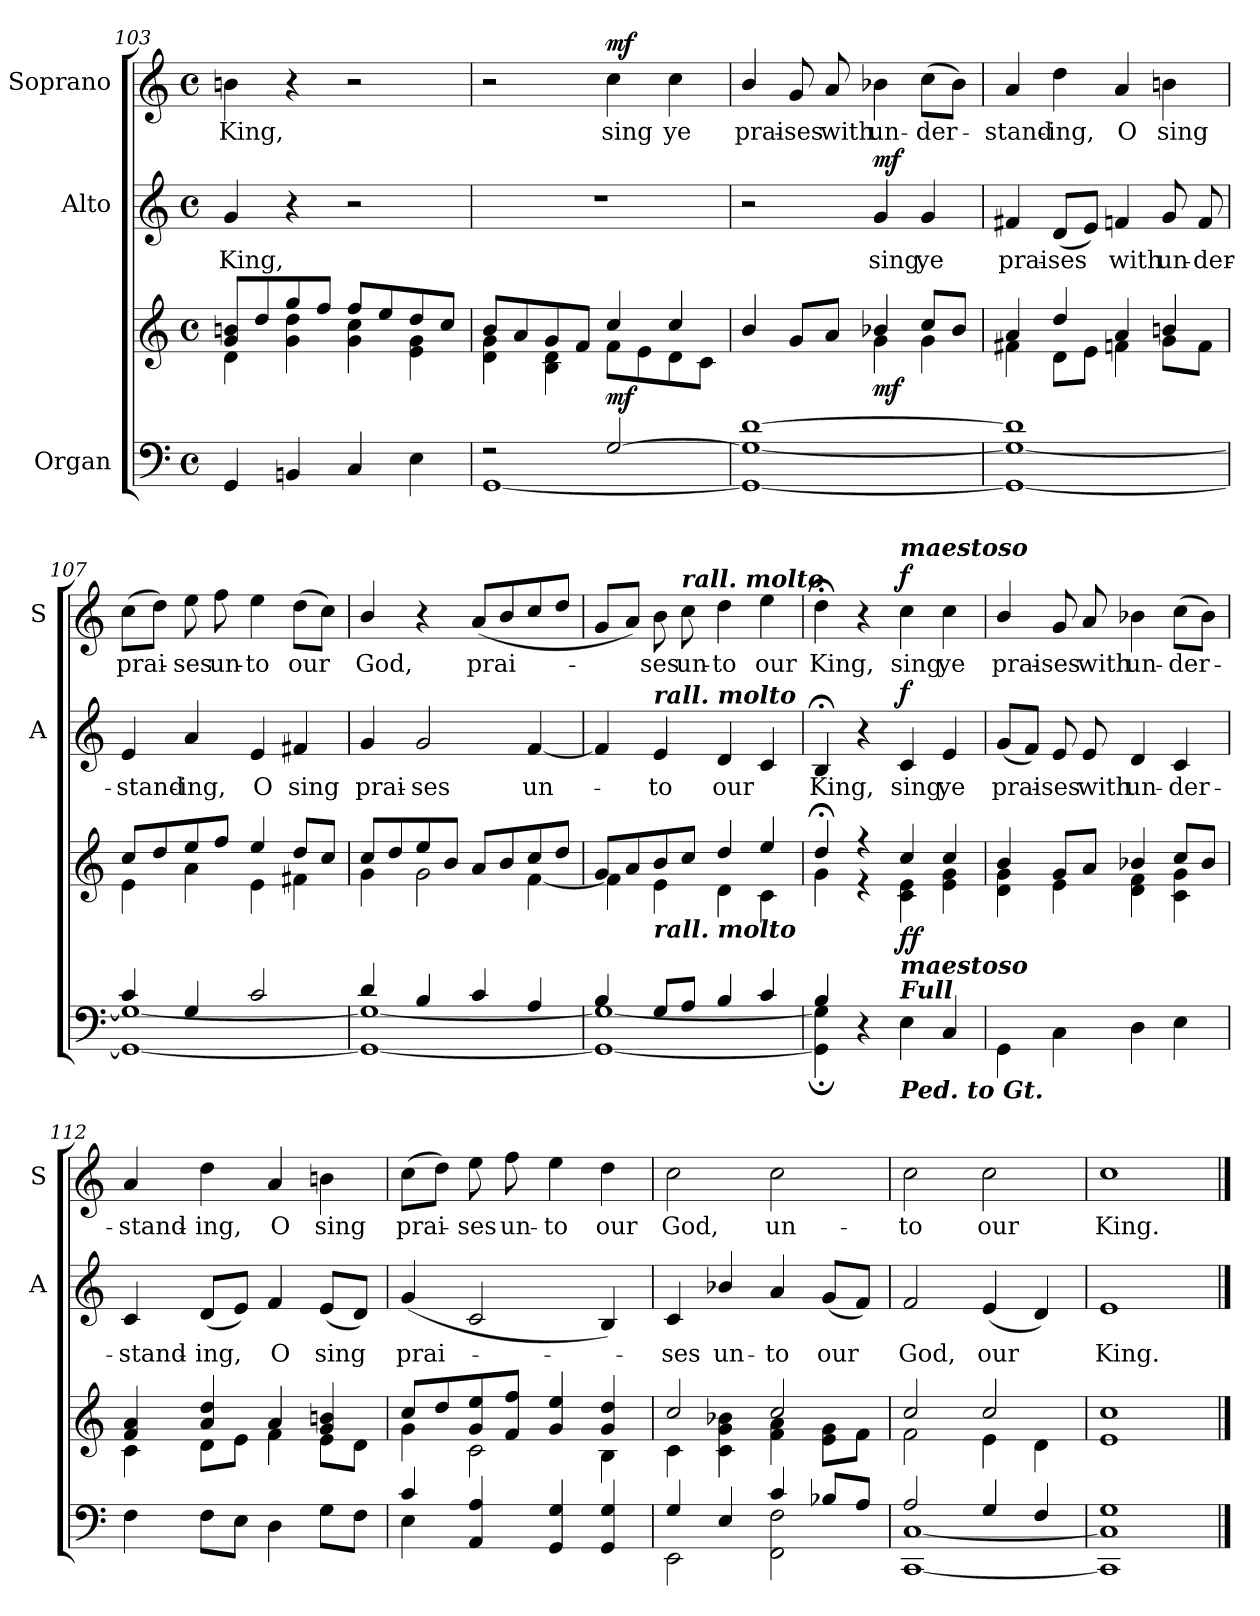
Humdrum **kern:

**kern	**kern	**dynam	**kern	**text	**dynam	**kern	**text	**dynam
*part3	*part3	*part3	*part2	*part2	*part2	*part1	*part1	*part1
*staff4	*staff3	*staff3/4	*staff2	*staff2	*staff2	*staff1	*staff1	*staff1
*I"Organ	*	*	*I"Alto	*	*	*I"Soprano	*	*
*	*	*	*I'A	*	*	*I'S	*	*
*clefF4	*clefG2	*	*clefG2	*	*	*clefG2	*	*
*k[]	*k[]	*	*k[]	*	*	*k[]	*	*
*C:	*C:	*	*C:	*	*	*C:	*	*
*M4/4	*M4/4	*	*M4/4	*	*	*M4/4	*	*
*met(c)	*met(c)	*	*met(c)	*	*	*met(c)	*	*
=103	=103	=103	=103	=103	=103	=103	=103	=103
*^	*^	*	*	*	*	*	*	*
!	!	!	!	!	!	!LO:LY:b	!	!	!LO:LY:b	!
4GG/	1ryy	8g/ 8bn/L	4d\	.	4g/	King,	.	4bn\	King,	.
.	.	8dd/	.	.	.	.	.	.	.	.
4BBn/	.	8gg/	4g\ 4dd\	.	4r	.	.	4r	.	.
.	.	8ff/J	.	.	.	.	.	.	.	.
4C/	.	8ff/L	4g\ 4cc\	.	2r	.	.	2r	.	.
.	.	8ee/	.	.	.	.	.	.	.	.
4E\	.	8dd/	4e\ 4g\	.	.	.	.	.	.	.
.	.	8cc/J	.	.	.	.	.	.	.	.
=104	=104	=104	=104	=104	=104	=104	=104	=104	=104	=104
2r	[1GG	8b/L	4d\ 4g\	.	1r	.	.	2r	.	.
.	.	8a/	.	.	.	.	.	.	.	.
.	.	8g/	4B\ 4d\	.	.	.	.	.	.	.
.	.	8f/J	.	.	.	.	.	.	.	.
!	!	!	!	!LO:DY:b	!	!	!	!	!LO:LY:b	!LO:DY:b
[2G/	.	4cc/	8f\L	mf	.	.	.	4cc\	sing	mf
.	.	.	8e\	.	.	.	.	.	.	.
!	!	!	!	!	!	!	!	!	!LO:LY:b	!
.	.	4cc/	8d\	.	.	.	.	4cc\	ye	.
.	.	.	8c\J	.	.	.	.	.	.	.
!!LO:PB:g=z
=105	=105	=105	=105	=105	=105	=105	=105	=105	=105	=105
!	!	!	!	!LO:DY:b=2	!	!	!	!	!LO:LY:b	!
!	!	!	!	!LO:DY:n=1:b=2	!	!	!	!	!	!
[1d	1GG_ 1G_	4b/	2ryy	mf mf	2r	.	.	4b/	prai-	.
!	!	!	!	!	!	!	!	!	!LO:LY:b	!
.	.	8g/L	.	.	.	.	.	8g/	-ses	.
!	!	!	!	!	!	!	!	!	!LO:LY:b	!
.	.	8a/J	.	.	.	.	.	8a/	with	.
!	!	!	!	!LO:DY:n=2:b	!	!LO:LY:b	!LO:DY:b	!	!LO:LY:b	!
.	.	4b-X/	4g\	mf	4g/	sing	mf	4b-X\	un-	.
!	!	!	!	!	!	!LO:LY:b	!	!	!LO:LY:b	!
.	.	8cc/L	4g\	.	4g/	ye	.	(>8cc\L	-der-	.
.	.	8b-/J	.	.	.	.	.	8b-\J)	.	.
!!LO:LB:g=z
=106	=106	=106	=106	=106	=106	=106	=106	=106	=106	=106
!	!	!	!	!	!	!LO:LY:b	!	!	!LO:LY:b	!
1d]	1GG_ 1G_	4a/	4f#X\	.	4f#X/	prai-	.	4a/	stand-	.
!	!	!	!	!	!	!LO:LY:b	!	!	!LO:LY:b	!
.	.	4dd/	8d\L	.	(<8d/L	-ses	.	4dd\	-ing,	.
.	.	.	8e\J	.	8e/J)	.	.	.	.	.
!	!	!	!	!	!	!LO:LY:b	!	!	!LO:LY:b	!
.	.	4a/	4fn\	.	4fn/	with	.	4a/	O	.
!	!	!	!	!	!	!LO:LY:b	!	!	!LO:LY:b	!
.	.	4bn/	8g\L	.	8g/	un-	.	4bn\	sing	.
!	!	!	!	!	!	!LO:LY:b	!	!	!	!
.	.	.	8f\J	.	8f/	-der-	.	.	.	.
=107	=107	=107	=107	=107	=107	=107	=107	=107	=107	=107
!	!	!	!	!	!	!LO:LY:b	!	!	!LO:LY:b	!
4c/	1GG_ 1G_	8cc/L	4e\	.	4e/	-stand-	.	(>8cc\L	prai-	.
.	.	8dd/	.	.	.	.	.	8dd\J)	.	.
!	!	!	!	!	!	!LO:LY:b	!	!	!LO:LY:b	!
4G/	.	8ee/	4a\	.	4a/	-ing,	.	8ee\	ses	.
!	!	!	!	!	!	!	!	!	!LO:LY:b	!
.	.	8ff/J	.	.	.	.	.	8ff\	un-	.
!	!	!	!	!	!	!LO:LY:b	!	!	!LO:LY:b	!
2c/	.	4ee/	4e\	.	4e/	O	.	4ee\	-to	.
!	!	!	!	!	!	!LO:LY:b	!	!	!LO:LY:b	!
.	.	8dd/L	4f#X\	.	4f#X/	sing	.	(>8dd\L	our	.
.	.	8cc/J	.	.	.	.	.	8cc\J)	.	.
=108	=108	=108	=108	=108	=108	=108	=108	=108	=108	=108
!	!	!	!	!	!	!LO:LY:b	!	!	!LO:LY:b	!
4d/	1GG_ 1G_	8cc/L	4g\	.	4g/	prai-	.	4b/	God,	.
.	.	8dd/	.	.	.	.	.	.	.	.
!	!	!	!	!	!	!LO:LY:b	!	!	!	!
4B/	.	8ee/	2g\	.	2g/	-ses	.	4r	.	.
.	.	8b/J	.	.	.	.	.	.	.	.
!	!	!	!	!	!	!	!	!	!LO:LY:b	!
4c/	.	8a/L	.	.	.	.	.	(<8a/L	prai-	.
.	.	8b/	.	.	.	.	.	8b/	.	.
!	!	!	!	!	!	!LO:LY:b	!	!	!	!
4A/	.	8cc/	[4f\	.	[4f/	un-	.	8cc/	.	.
.	.	8dd/J	.	.	.	.	.	8dd/J	.	.
=109	=109	=109	=109	=109	=109	=109	=109	=109	=109	=109
*	*	*	*	*	*	*	*	*MM94	*	*
4B/	1GG_ 1G_	8g/L	4f\]	.	4f/]	.	.	8g/L	.	.
*	*	*	*	*	*	*	*	*MM92	*	*
.	.	8a/	.	.	.	.	.	8a/J)	.	.
*	*	*	*	*	*	*	*	*MM90	*	*
!	!	!	!	!	!LO:TX:a:Bi:t=rall. molto	!	!	!	!	!
!	!	!LO:TX:b:Bi:t=rall. molto	!	!	!	!	!	!	!	!
!	!	!	!	!	!	!LO:LY:b	!	!	!LO:LY:b	!
8G/L	.	8b/	4e\	.	4e/	to	.	8b\	ses	.
*	*	*	*	*	*	*	*	*MM88	*	*
!	!	!	!	!	!	!	!	!LO:TX:a:Bi:t=rall. molto	!	!
!	!	!	!	!	!	!	!	!	!LO:LY:b	!
8A/J	.	8cc/J	.	.	.	.	.	8cc\	un-	.
*	*	*	*	*	*	*	*	*MM85	*	*
!	!	!	!	!	!	!LO:LY:b	!	!	!LO:LY:b	!
4B/	.	4dd/	4d\	.	4d/	our	.	4dd\	-to	.
*	*	*	*	*	*	*	*	*MM81	*	*
!	!	!	!	!	!	!	!	!	!LO:LY:b	!
4c/	.	4ee/	4c\	.	4c/	.	.	4ee\	our	.
!!LO:LB:g=z
=110	=110	=110	=110	=110	=110	=110	=110	=110	=110	=110
*	*	*	*	*	*	*	*	*MM40	*	*
!	!	!	!	!	!	!LO:LY:b	!	!	!LO:LY:b	!
4B/	4GG\]; 4G\];	4dd;</	4g\	.	4B;</	King,	.	4dd;<\	King,	.
*	*	*	*	*	*	*	*	*MM80	*	*
4r	2.ryy	4r	4r	.	4r	.	.	4r	.	.
!	!	!	!	!	!	!	!	!LO:TX:a:Bi:t=maestoso	!	!
!	!	!LO:TX:b:Bi:t=maestoso	!	!	!	!	!	!	!	!
!LO:TX:b:Bi:t=Ped. to Gt.	!	!	!	!	!	!	!	!	!	!
!LO:TX:a:Bi:t=Full	!	!	!	!	!	!	!	!	!	!
!	!	!	!	!LO:DY:b	!	!LO:LY:b	!	!	!LO:LY:b	!
!	!	!	!	!LO:DY:n=1:b	!	!	!LO:DY:b	!	!	!LO:DY:b
4E\	.	4cc/	4c\ 4e\	f f	4c/	sing	f	4cc\	sing	f
!	!	!	!	!	!	!LO:LY:b	!	!	!LO:LY:b	!
4C/	.	4cc/	4e\ 4g\	.	4e/	ye	.	4cc\	ye	.
!!LO:PB:g=z
=111	=111	=111	=111	=111	=111	=111	=111	=111	=111	=111
*	*	*	*	*	*	*	*	*MM80	*	*
!	!	!	!	!	!	!LO:LY:b	!	!	!LO:LY:b	!
1ryy	4GG\	4b/	4d\ 4g\	.	(<8g/L	prai-	.	4b/	prai-	.
.	.	.	.	.	8f/J)	.	.	.	.	.
!	!	!	!	!	!	!LO:LY:b	!	!	!LO:LY:b	!
.	4C\	8g/L	4e\	.	8e/	ses	.	8g/	-ses	.
!	!	!	!	!	!	!LO:LY:b	!	!	!LO:LY:b	!
.	.	8a/J	.	.	8e/	with	.	8a/	with	.
!	!	!	!	!	!	!LO:LY:b	!	!	!LO:LY:b	!
.	4D\	4b-X/	4d\ 4f\	.	4d/	un-	.	4b-X\	un-	.
!	!	!	!	!	!	!LO:LY:b	!	!	!LO:LY:b	!
.	4E\	8cc/L	4c\ 4g\	.	4c/	-der-	.	(>8cc\L	-der-	.
.	.	8b-/J	.	.	.	.	.	8b-\J)	.	.
=112	=112	=112	=112	=112	=112	=112	=112	=112	=112	=112
!	!	!	!	!	!	!LO:LY:b	!	!	!LO:LY:b	!
1ryy	4F\	4f/ 4a/	4c\	.	4c/	-stand-	.	4a/	stand-	.
!	!	!	!	!	!	!LO:LY:b	!	!	!LO:LY:b	!
.	8F\L	4a/ 4dd/	8d\L	.	(<8d/L	-ing,	.	4dd\	-ing,	.
.	8E\J	.	8e\J	.	8e/J)	.	.	.	.	.
!	!	!	!	!	!	!LO:LY:b	!	!	!LO:LY:b	!
.	4D\	4a/	4f\	.	4f/	O	.	4a/	O	.
!	!	!	!	!	!	!LO:LY:b	!	!	!LO:LY:b	!
.	8G\L	4g/ 4bn/	8e\L	.	(<8e/L	sing	.	4bn\	sing	.
.	8F\J	.	8d\J	.	8d/J)	.	.	.	.	.
=113	=113	=113	=113	=113	=113	=113	=113	=113	=113	=113
!	!	!	!	!	!	!LO:LY:b	!	!	!LO:LY:b	!
4c/	4E\	8cc/L	4g\	.	(<4g/	prai-	.	(>8cc\L	prai-	.
.	.	8dd/	.	.	.	.	.	8dd\J)	.	.
!	!	!	!	!	!	!	!	!	!LO:LY:b	!
4AA/ 4A/	2.ryy	8g/ 8ee/	2c\	.	2c/	.	.	8ee\	ses	.
!	!	!	!	!	!	!	!	!	!LO:LY:b	!
.	.	8f/ 8ff/J	.	.	.	.	.	8ff\	un-	.
!	!	!	!	!	!	!	!	!	!LO:LY:b	!
4GG/ 4G/	.	4g/ 4ee/	.	.	.	.	.	4ee\	-to	.
!	!	!	!	!	!	!	!	!	!LO:LY:b	!
4GG/ 4G/	.	4g/ 4dd/	4B\	.	4B/)	.	.	4dd\	our	.
=114	=114	=114	=114	=114	=114	=114	=114	=114	=114	=114
!	!	!	!	!	!	!LO:LY:b	!	!	!LO:LY:b	!
4G/	2EE\	2cc/	4c\	.	4c/	ses	.	2cc\	God,	.
!	!	!	!	!	!	!LO:LY:b	!	!	!	!
4E/	.	.	4c\ 4g\ 4b-X\	.	4b-X/	un-	.	.	.	.
!	!	!	!	!	!	!LO:LY:b	!	!	!LO:LY:b	!
4c/	2FF\ 2F\	2cc/	4f\ 4a\	.	4a/	-to	.	2cc\	un-	.
!	!	!	!	!	!	!LO:LY:b	!	!	!	!
8B-X/L	.	.	8e\ 8g\L	.	(<8g/L	our	.	.	.	.
8A/J	.	.	8f\J	.	8f/J)	.	.	.	.	.
=115	=115	=115	=115	=115	=115	=115	=115	=115	=115	=115
!	!	!	!	!	!	!LO:LY:b	!	!	!LO:LY:b	!
2A/	[1CC [1C	2cc/	2f\	.	2f/	God,	.	2cc\	-to	.
!	!	!	!	!	!	!LO:LY:b	!	!	!LO:LY:b	!
4G/	.	2cc/	4e\	.	(<4e/	our	.	2cc\	our	.
4F/	.	.	4d\	.	4d/)	.	.	.	.	.
!!LO:LB:g=z
=116	=116	=116	=116	=116	=116	=116	=116	=116	=116	=116
!	!	!	!	!	!	!LO:LY:b	!	!	!LO:LY:b	!
1G	1CC] 1C]	1cc	1e	.	1e	King.	.	1cc	King.	.
*v	*v	*	*	*	*	*	*	*	*	*
*	*v	*v	*	*	*	*	*	*	*
==	==	==	==	==	==	==	==	==
*-	*-	*-	*-	*-	*-	*-	*-	*-
